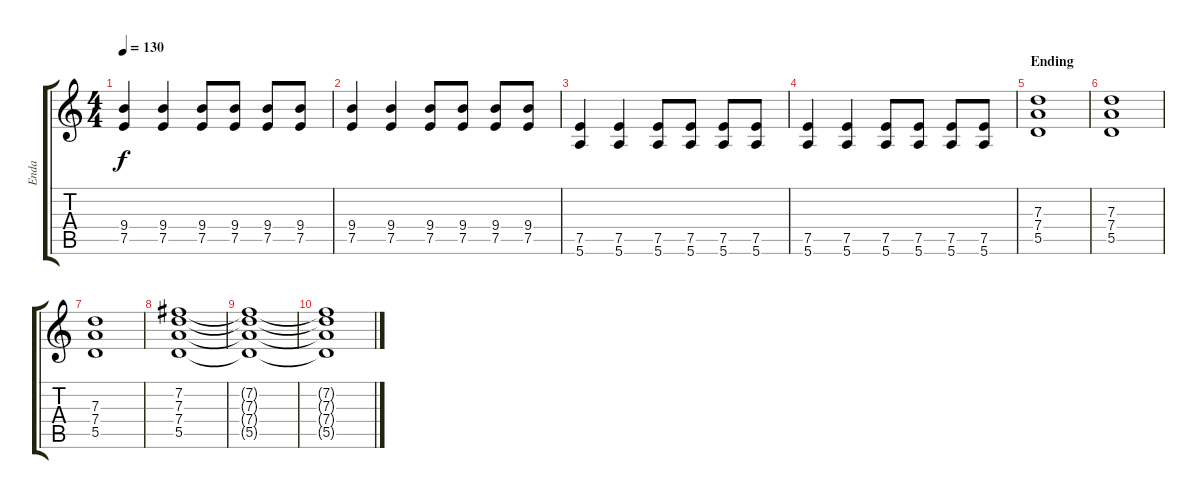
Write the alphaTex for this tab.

\track ("Enda" "Enda") {instrument distortionguitar}
\staff {score tabs}
\tuning (E4 B3 G3 D3 A2 E2) {hide}
\ts (4 4)
\tempo 130
\clef g2
\ks c
(9.4 7.5).4{dy f} (9.4 7.5).4 (9.4 7.5).8 (9.4 7.5).8 (9.4 7.5).8 (9.4 7.5).8 |
(9.4 7.5).4 (9.4 7.5).4 (9.4 7.5).8 (9.4 7.5).8 (9.4 7.5).8 (9.4 7.5).8 |
(7.5 5.6).4 (7.5 5.6).4 (7.5 5.6).8 (7.5 5.6).8 (7.5 5.6).8 (7.5 5.6).8 |
(7.5 5.6).4 (7.5 5.6).4 (7.5 5.6).8 (7.5 5.6).8 (7.5 5.6).8 (7.5 5.6).8 |
\section ("" "Ending")
(7.3 7.4 5.5).1 |
(7.3 7.4 5.5).1 |
(7.3 7.4 5.5).1 |
(7.2 7.3 7.4 5.5).1{volume 0} |
(7.2{t} 7.3{t} 7.4{t} 5.5{t}).1 |
(7.2{t} 7.3{t} 7.4{t} 5.5{t}).1
